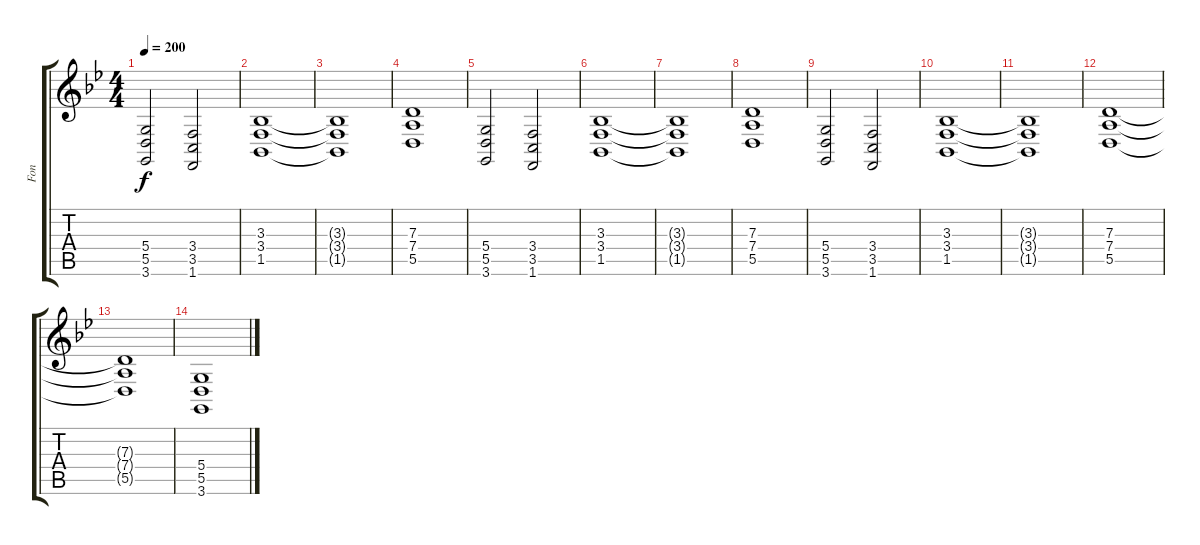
\track ("Fon" "Fon") {instrument stringensemble1}
\staff {score tabs}
\tuning (E4 B3 G3 D3 A2 E2) {hide}
\ts (4 4)
\tempo 200
\clef g2
\ks bb
(5.4 5.5 3.6).2{dy f} (3.4 3.5 1.6).2 |
(3.3 3.4 1.5).1 |
(3.3{t} 3.4{t} 1.5{t}).1 |
(7.3 7.4 5.5).1 |
(5.4 5.5 3.6).2 (3.4 3.5 1.6).2 |
(3.3 3.4 1.5).1 |
(3.3{t} 3.4{t} 1.5{t}).1 |
(7.3 7.4 5.5).1 |
(5.4 5.5 3.6).2 (3.4 3.5 1.6).2 |
(3.3 3.4 1.5).1 |
(3.3{t} 3.4{t} 1.5{t}).1 |
(7.3 7.4 5.5).1 |
(7.3{t} 7.4{t} 5.5{t}).1 |
(5.4 5.5 3.6).1
